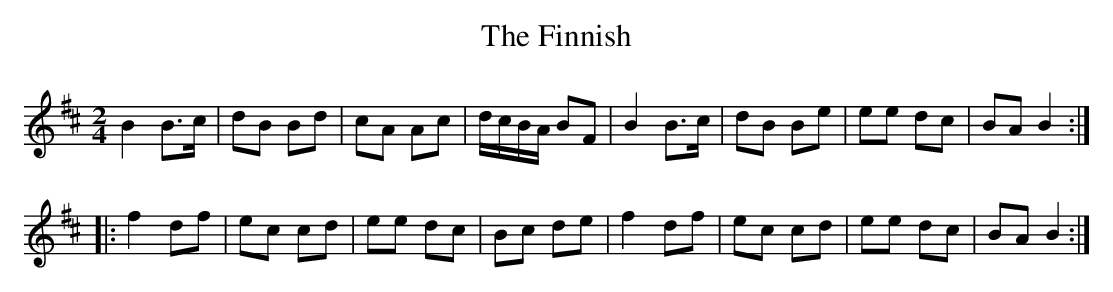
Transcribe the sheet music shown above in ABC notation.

X:1
T: The Finnish
M: 2/4
L: 1/8
K: Bmin
B2 B>c|dB Bd|cA Ac|d/c/B/A/ BF|B2 B>c|dB Be|ee dc|BA B2:|
|:f2 df|ec cd|ee dc|Bc de|f2 df|ec cd|ee dc|BA B2:|
